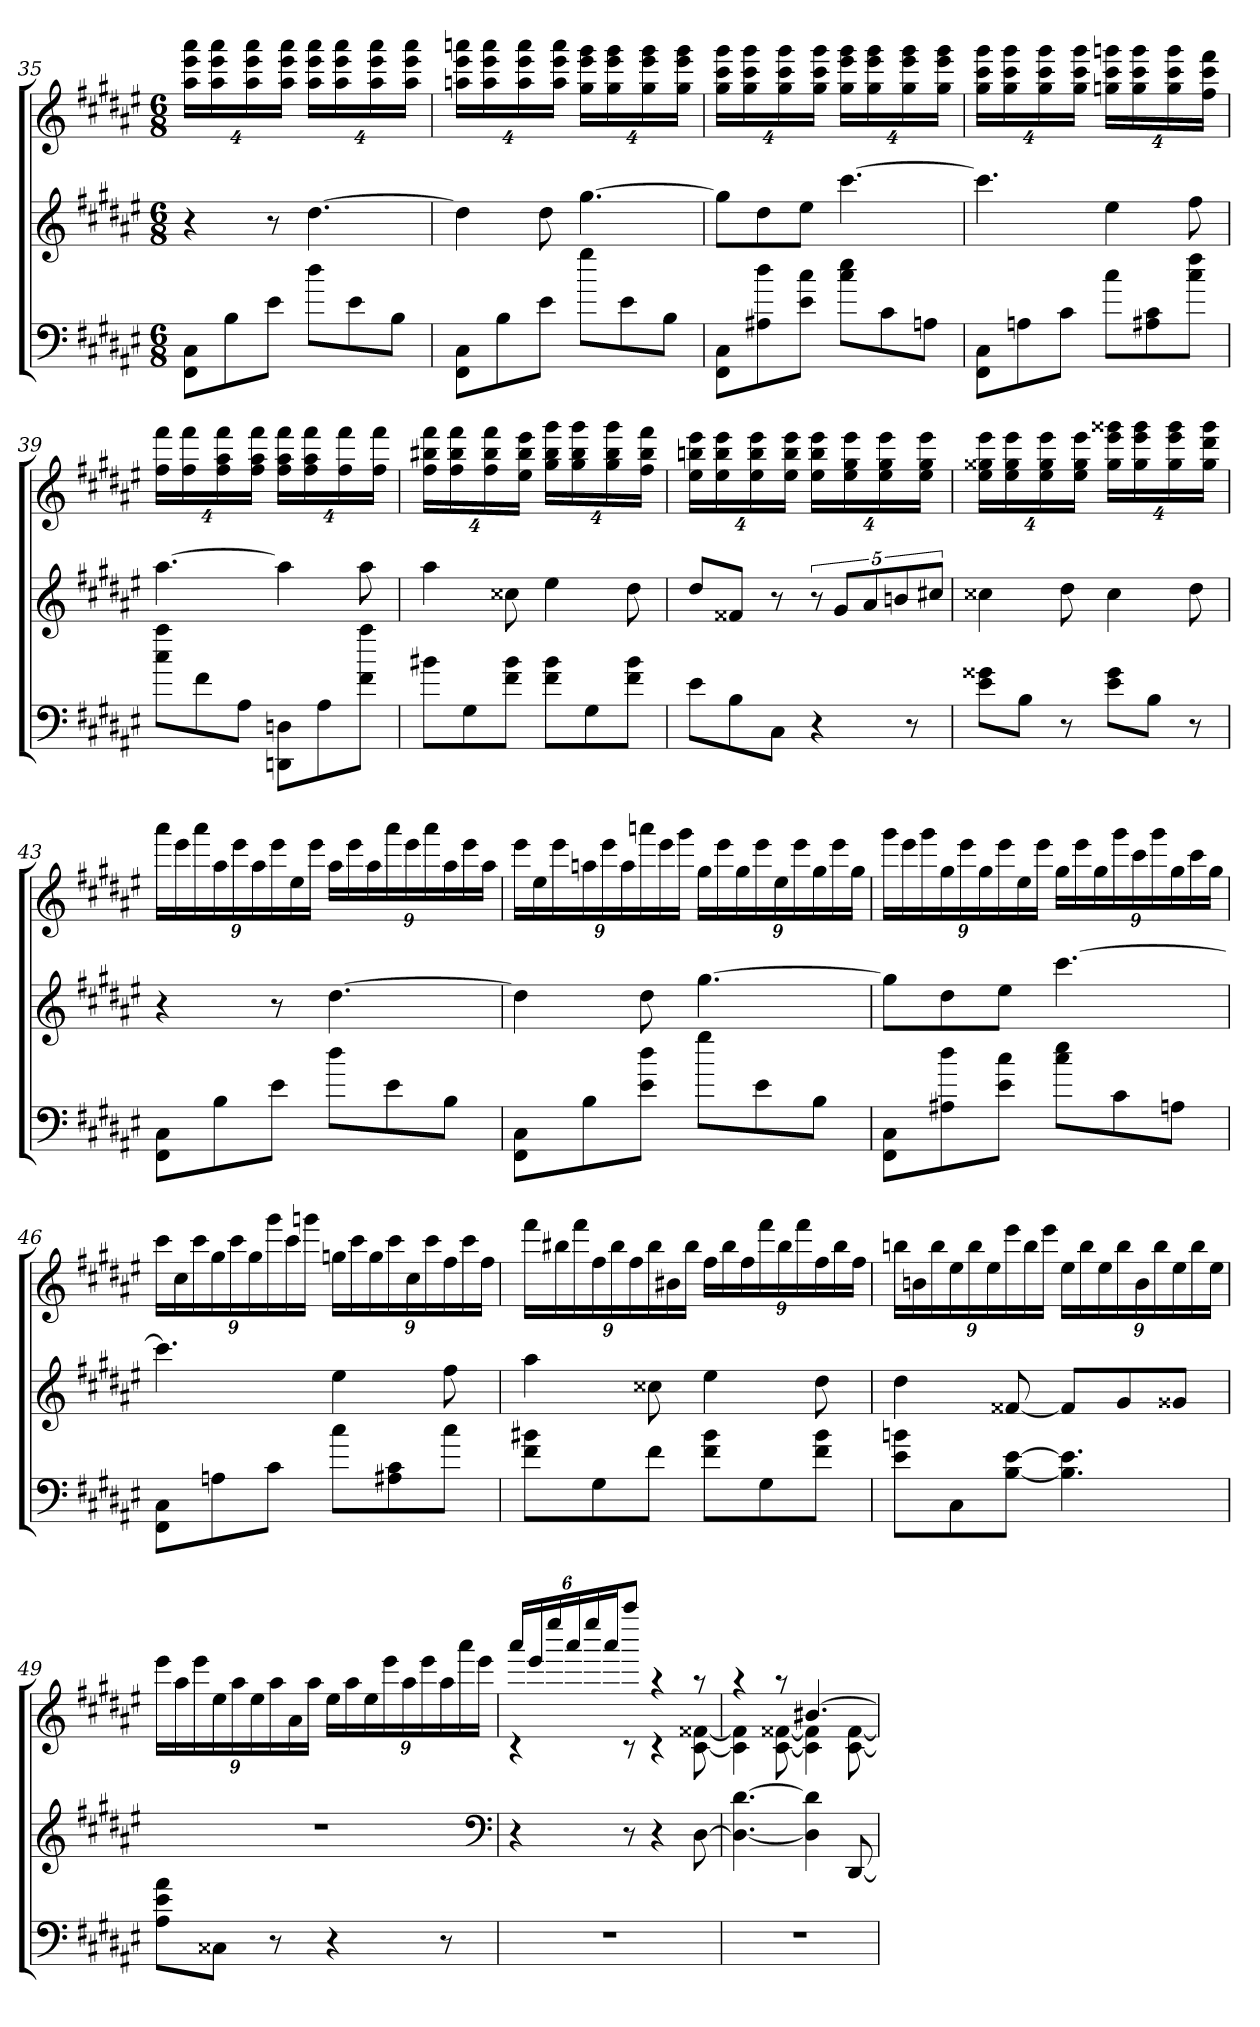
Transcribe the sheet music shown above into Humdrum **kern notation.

**kern	**kern	**kern
*part3	*part2	*part1
*staff3	*staff2	*staff1
*clefF4	*clefG2	*clefG2
*k[f#c#g#d#a#e#]	*k[f#c#g#d#a#e#]	*k[f#c#g#d#a#e#]
*F#:	*F#:	*F#:
*M6/8	*M6/8	*M6/8
=35	=35	=35
8FF# 8C#L	4r	32%3aa# 32%3eee# 32%3aaa#LL
.	.	32%3aa# 32%3eee# 32%3aaa#
8B	.	.
.	.	32%3aa# 32%3eee# 32%3aaa#
8e#J	8r	.
.	.	32%3aa# 32%3eee# 32%3aaa#JJ
8dd#L	[4.dd#	32%3aa# 32%3eee# 32%3aaa#LL
.	.	32%3aa# 32%3eee# 32%3aaa#
8e#	.	.
.	.	32%3aa# 32%3eee# 32%3aaa#
8BJ	.	.
.	.	32%3aa# 32%3eee# 32%3aaa#JJ
=36	=36	=36
8FF# 8C#L	4dd#]	32%3aan 32%3eee# 32%3aaanLL
.	.	32%3aa 32%3eee# 32%3aaa
8B	.	.
.	.	32%3aa 32%3eee# 32%3aaa
8e#J	8dd#	.
.	.	32%3aa 32%3eee# 32%3aaaJJ
8gg#L	[4.gg#	32%3gg# 32%3eee# 32%3ggg#LL
.	.	32%3gg# 32%3eee# 32%3ggg#
8e#	.	.
.	.	32%3gg# 32%3eee# 32%3ggg#
8BJ	.	.
.	.	32%3gg# 32%3eee# 32%3ggg#JJ
=37	=37	=37
8FF# 8C#L	8gg#L]	32%3gg# 32%3ccc# 32%3ggg#LL
.	.	32%3gg# 32%3ccc# 32%3ggg#
8A#X 8dd#	8dd#	.
.	.	32%3gg# 32%3ccc# 32%3ggg#
8e# 8cc#J	8ee#J	.
.	.	32%3gg# 32%3ccc# 32%3ggg#JJ
8cc# 8ee#L	[4.ccc#	32%3gg# 32%3eee# 32%3ggg#LL
.	.	32%3gg# 32%3eee# 32%3ggg#
8c#	.	.
.	.	32%3gg# 32%3eee# 32%3ggg#
8AnJ	.	.
.	.	32%3gg# 32%3eee# 32%3ggg#JJ
=38	=38	=38
8FF# 8C#L	4.ccc#]	32%3gg# 32%3ccc# 32%3ggg#LL
.	.	32%3gg# 32%3ccc# 32%3ggg#
8An	.	.
.	.	32%3gg# 32%3ccc# 32%3ggg#
8c#J	.	.
.	.	32%3gg# 32%3ccc# 32%3ggg#JJ
8cc#L	4ee#	32%3ggn 32%3ccc# 32%3gggnLL
.	.	32%3gg 32%3ccc# 32%3ggg
8A#X 8c#	.	.
.	.	32%3gg 32%3ccc# 32%3ggg
8cc# 8ff#J	8ff#	.
.	.	32%3ff# 32%3ccc# 32%3fff#JJ
=39	=39	=39
8cc# 8aa#L	[4.aa#	32%3ff# 32%3fff#LL
.	.	32%3ff# 32%3fff#
8f#	.	.
.	.	32%3ff# 32%3aa# 32%3fff#
8A#J	.	.
.	.	32%3ff# 32%3aa# 32%3fff#JJ
8DDn 8DnL	4aa#]	32%3ff# 32%3aa# 32%3fff#LL
.	.	32%3ff# 32%3aa# 32%3fff#
8A#	.	.
.	.	32%3ff# 32%3fff#
8f# 8aa#J	8aa#	.
.	.	32%3ff# 32%3fff#JJ
=40	=40	=40
8b#XL	4aa#	32%3ff# 32%3bb#X 32%3fff#LL
.	.	32%3ff# 32%3bb# 32%3fff#
8G#	.	.
.	.	32%3ff# 32%3bb# 32%3fff#
8f# 8b#J	8cc##X	.
.	.	32%3ee# 32%3bb# 32%3eee#JJ
8f# 8b#L	4ee#	32%3gg# 32%3bb# 32%3ggg#LL
.	.	32%3gg# 32%3bb# 32%3ggg#
8G#	.	.
.	.	32%3gg# 32%3bb# 32%3ggg#
8f# 8b#J	8dd#	.
.	.	32%3ff# 32%3bb# 32%3fff#JJ
=41	=41	=41
8e#L	8dd#L	32%3ee# 32%3bbn 32%3eee#LL
.	.	32%3ee# 32%3bb 32%3eee#
8B	8f##XJ	.
.	.	32%3ee# 32%3bb 32%3eee#
8C#J	8r	.
.	.	32%3ee# 32%3bb 32%3eee#JJ
4r	40%3r	32%3ee# 32%3bb 32%3eee#LL
.	40%3g#L	.
.	.	32%3ee# 32%3gg# 32%3eee#
.	40%3a#	.
.	.	32%3ee# 32%3gg# 32%3eee#
.	40%3bn	.
8r	.	.
.	.	32%3ee# 32%3gg# 32%3eee#JJ
.	40%3cc#XJ	.
=42	=42	=42
8e# 8g##XL	4cc##X	32%3ee# 32%3gg##X 32%3eee#LL
.	.	32%3ee# 32%3gg## 32%3eee#
8BJ	.	.
.	.	32%3ee# 32%3gg## 32%3eee#
8r	8dd#	.
.	.	32%3ee# 32%3gg## 32%3eee#JJ
8e# 8g##L	4cc##	32%3gg## 32%3eee# 32%3ggg##XLL
.	.	32%3gg## 32%3eee# 32%3ggg##
8BJ	.	.
.	.	32%3gg## 32%3eee# 32%3ggg##
8r	8dd#	.
.	.	32%3gg## 32%3ddd# 32%3ggg##JJ
=43	=43	=43
8FF# 8C#L	4r	24aaa#LL
.	.	24eee#
.	.	24aaa#
8B	.	24aa#
.	.	24eee#
.	.	24aa#
8e#J	8r	24eee#
.	.	24ee#
.	.	24eee#JJ
8dd#L	[4.dd#	24aa#LL
.	.	24eee#
.	.	24aa#
8e#	.	24aaa#
.	.	24eee#
.	.	24aaa#
8BJ	.	24aa#
.	.	24eee#
.	.	24aa#JJ
=44	=44	=44
8FF# 8C#L	4dd#]	24eee#LL
.	.	24ee#
.	.	24eee#
8B	.	24aan
.	.	24eee#
.	.	24aa
8e# 8dd#J	8dd#	24aaan
.	.	24eee#
.	.	24ggg#JJ
8gg#L	[4.gg#	24gg#LL
.	.	24eee#
.	.	24gg#
8e#	.	24eee#
.	.	24ee#
.	.	24eee#
8BJ	.	24gg#
.	.	24eee#
.	.	24gg#JJ
=45	=45	=45
8FF# 8C#L	8gg#L]	24ggg#LL
.	.	24eee#
.	.	24ggg#
8A#X 8dd#	8dd#	24gg#
.	.	24eee#
.	.	24gg#
8e# 8cc#J	8ee#J	24eee#
.	.	24ee#
.	.	24eee#JJ
8cc# 8ee#L	[4.ccc#	24gg#LL
.	.	24eee#
.	.	24gg#
8c#	.	24ggg#
.	.	24ccc#
.	.	24ggg#
8AnJ	.	24gg#
.	.	24ccc#
.	.	24gg#JJ
=46	=46	=46
8FF# 8C#L	4.ccc#]	24ccc#LL
.	.	24cc#
.	.	24ccc#
8An	.	24gg#
.	.	24ccc#
.	.	24gg#
8c#J	.	24ggg#
.	.	24ccc#
.	.	24gggnJJ
8cc#L	4ee#	24ggnLL
.	.	24ccc#
.	.	24gg
8A#X 8c#	.	24ccc#
.	.	24cc#
.	.	24ccc#
8cc#J	8ff#	24ff#
.	.	24ccc#
.	.	24ff#JJ
=47	=47	=47
8f# 8b#XL	4aa#	24fff#LL
.	.	24bb#X
.	.	24fff#
8G#	.	24ff#
.	.	24bb#
.	.	24ff#
8f#J	8cc##X	24bb#
.	.	24b#X
.	.	24bb#JJ
8f# 8b#L	4ee#	24ff#LL
.	.	24bb#
.	.	24ff#
8G#	.	24fff#
.	.	24bb#
.	.	24fff#
8f# 8b#J	8dd#	24ff#
.	.	24bb#
.	.	24ff#JJ
=48	=48	=48
8e# 8bnL	4dd#	24bbnLL
.	.	24bn
.	.	24bb
8C#	.	24ee#
.	.	24bb
.	.	24ee#
[8B [8e#J	[8f##X	24eee#
.	.	24bb
.	.	24eee#JJ
4.B] 4.e#]	8f##L]	24ee#LL
.	.	24bb
.	.	24ee#
.	8g#	24bb
.	.	24b
.	.	24bb
.	8g##XJ	24ee#
.	.	24bb
.	.	24ee#JJ
=49	=49	=49
8A# 8e# 8a#L	2.r	24eee#LL
.	.	24aa#
.	.	24eee#
8C##XJ	.	24ee#
.	.	24aa#
.	.	24ee#
8r	.	24aa#
.	.	24a#
.	.	24aa#JJ
4r	.	24ee#LL
.	.	24aa#
.	.	24ee#
.	.	24eee#
.	.	24aa#
.	.	24eee#
8r	.	24aa#
.	.	24aaa#
.	.	24eee#JJ
*	*clefF4	*
=50	=50	=50
*	*	*^
2.r	4r	24aaa#LL	4rc
.	.	24eee#	.
.	.	24eeee#	.
.	.	24aaa#	.
.	.	24eeee#	.
.	.	24aaa#J	.
.	8r	8aaaa#J	8rc
.	4r	4raa	4rc
.	[8D#	8raa	[8c# [8f##X
=51	=51	=51	=51
2.r	4.D#_ [4.d#	4raa	4c#] 4f##]
.	.	8raa	[8c# [8f##X
.	4D#] 4d#]	[4.b#X	4c#] 4f##]
.	[8DD#	.	[8c# [8f##
*	*	*v	*v
=	=	=
*-	*-	*-
